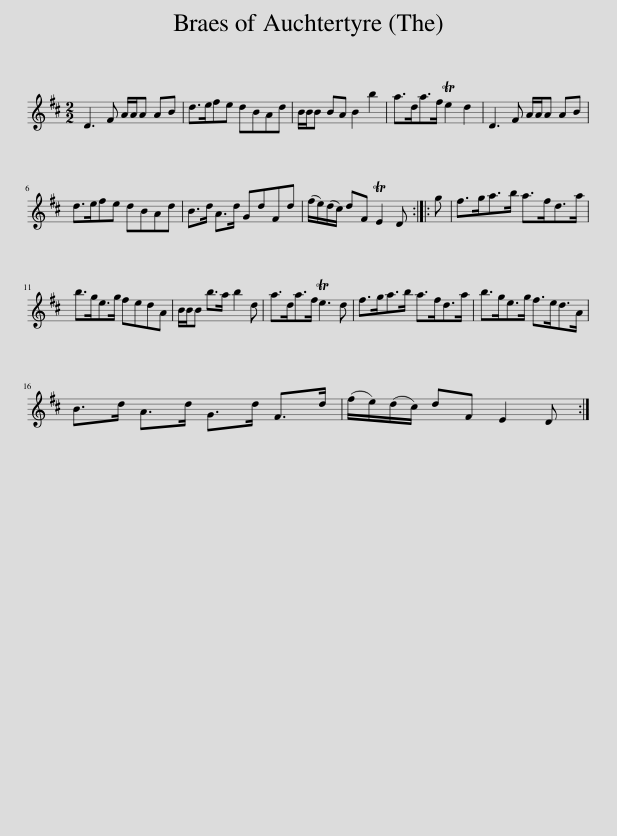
X:1
L:1/8
M:2/2
I:linebreak $
K:D
V:1 treble
V:1
 D3 F A/A/A AB | d>efe dBAd | B/B/B BA B2 b2 | a>da>f Te2 d2 | D3 F A/A/A AB |$ %5
 d>efe dBAd | B>d A>d GdFd | (f/e/)(d/c/) dF TE2 D :: g | f>ga>b a>fd>a |$ %10
 b>ge>g fedA | B/B/B b>a b2 d | a>da>f Te3 d | f>ga>b a>fd>a | b>ge>g f>ed>A |$ %15
 B>d A>d G>d F>d | (f/e/)(d/c/) dF E2 D :| %17
